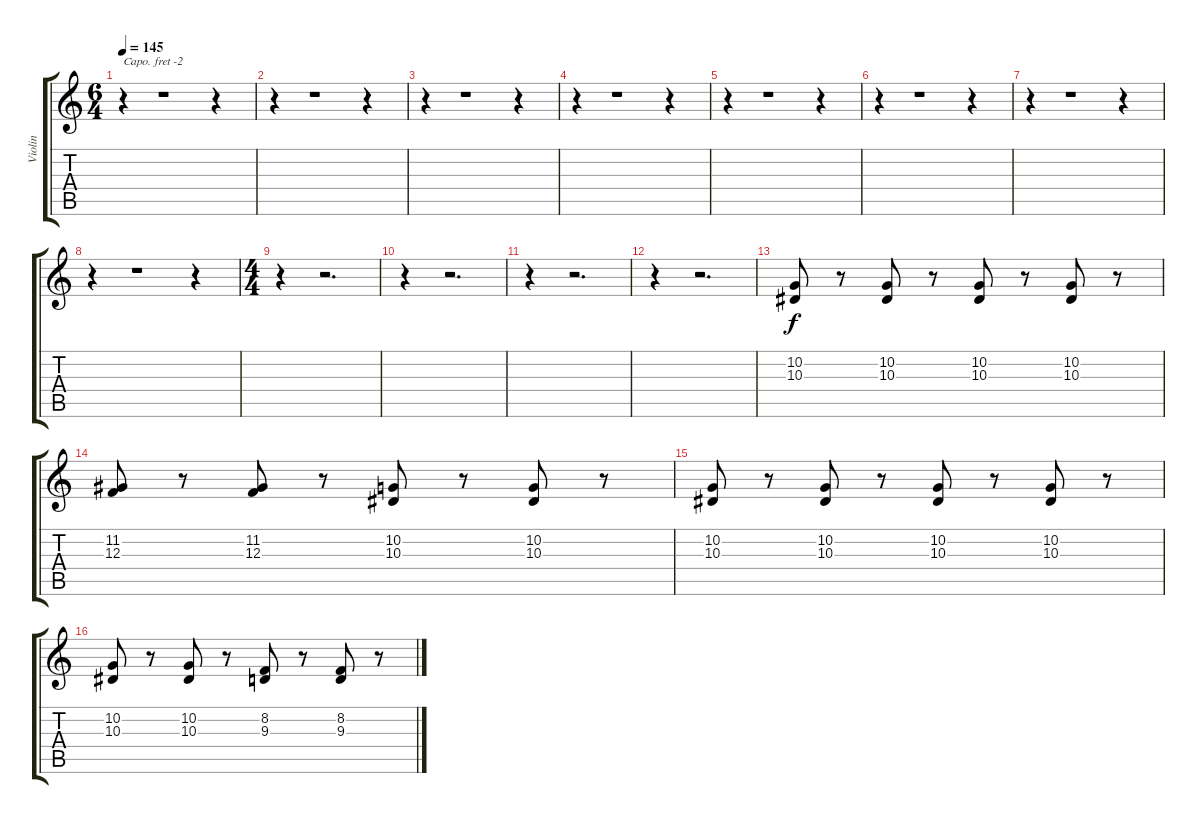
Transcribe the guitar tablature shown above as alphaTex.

\track ("Violin" "Violin") {instrument stringensemble1}
\staff {score tabs}
\capo -2
\tuning (E4 B3 G3 D3 A2 D2) {hide}
\ts (6 4)
\tempo 145
\clef g2
\ks c
r.4{dy f} r.1 r.4 |
r.4 r.1 r.4 |
r.4 r.1 r.4 |
r.4 r.1 r.4 |
r.4 r.1 r.4 |
r.4 r.1 r.4 |
r.4 r.1 r.4 |
r.4 r.1 r.4 |
\ts (4 4)
r.4 r.2{d} |
r.4 r.2{d} |
r.4 r.2{d} |
r.4 r.2{d} |
(10.2 10.3).8 r.8 (10.2 10.3).8 r.8 (10.2 10.3).8 r.8 (10.2 10.3).8 r.8 |
(11.2 12.3).8 r.8 (11.2 12.3).8 r.8 (10.2 10.3).8 r.8 (10.2 10.3).8 r.8 |
(10.2 10.3).8 r.8 (10.2 10.3).8 r.8 (10.2 10.3).8 r.8 (10.2 10.3).8 r.8 |
(10.2 10.3).8 r.8 (10.2 10.3).8 r.8 (8.2 9.3).8 r.8 (8.2 9.3).8 r.8
